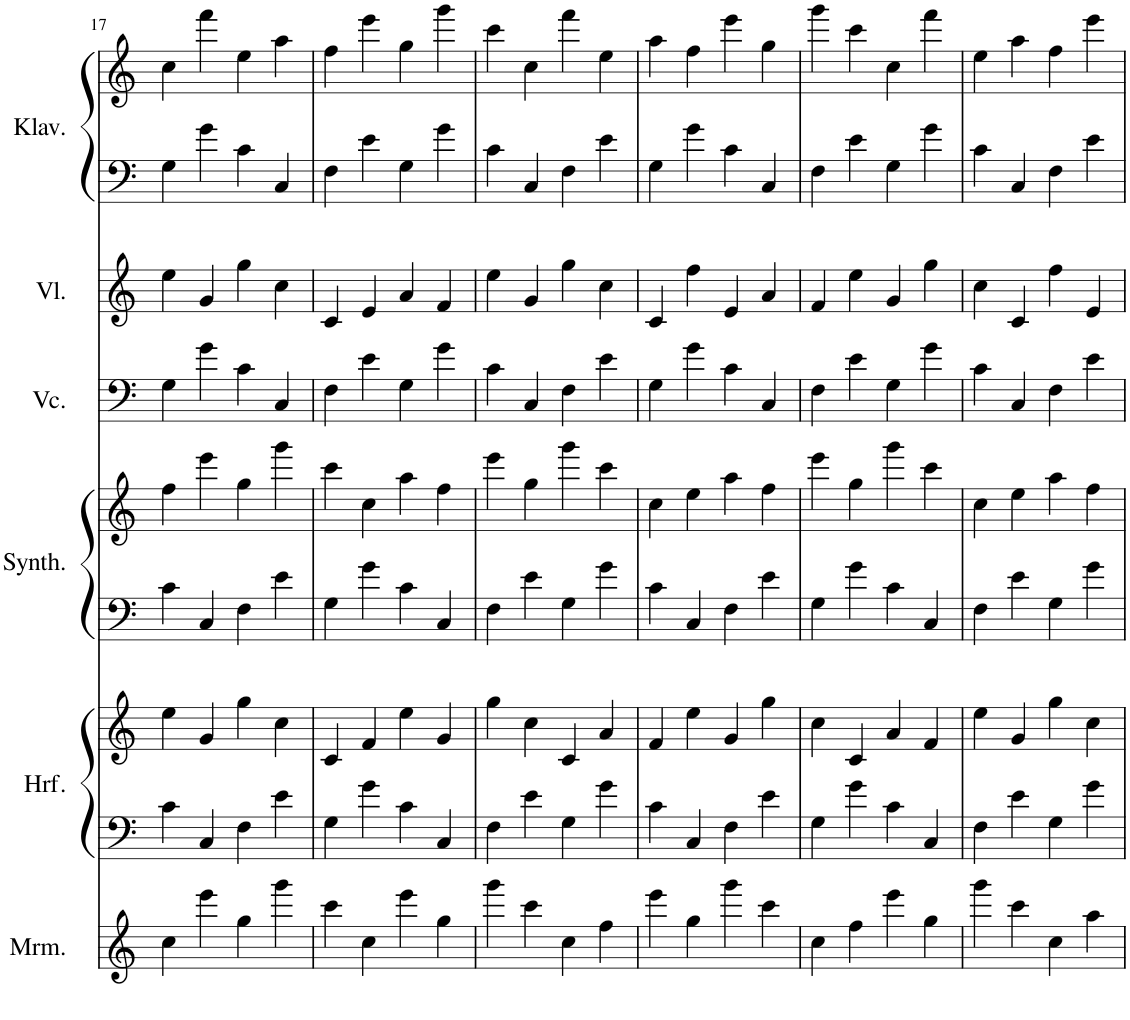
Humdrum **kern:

**kern	**kern	**kern	**kern	**kern	**kern	**kern	**kern	**kern
*part6	*part5	*part5	*part4	*part4	*part3	*part2	*part1	*part1
*staff9	*staff8	*staff7	*staff6	*staff5	*staff4	*staff3	*staff2	*staff1
*I"Marimba	*I"Harfe	*	*I"Fantasia Synthesizer	*	*I"Violoncello	*I"Violine	*I"Klavier	*
*I'Mrm.	*I'Hrf.	*	*I'Synth.	*	*I'Vc.	*I'Vl.	*I'Klav.	*
!!LO:PB:g=z
*clefG2	*clefF4	*clefG2	*clefF4	*clefG2	*clefF4	*clefG2	*clefF4	*clefG2
*k[]	*k[]	*k[]	*k[]	*k[]	*k[]	*k[]	*k[]	*k[]
*M4/4	*M4/4	*M4/4	*M4/4	*M4/4	*M4/4	*M4/4	*M4/4	*M4/4
=17	=17	=17	=17	=17	=17	=17	=17	=17
4cc\	4c\	4ee\	4c\	4ff\	4G\	4ee\	4G\	4cc\
4eee\	4C/	4g/	4C/	4eee\	4g\	4g/	4g\	4fff\
4gg\	4F\	4gg\	4F\	4gg\	4c\	4gg\	4c\	4ee\
4ggg\	4e\	4cc\	4e\	4ggg\	4C/	4cc\	4C/	4aa\
=18	=18	=18	=18	=18	=18	=18	=18	=18
4ccc\	4G\	4c/	4G\	4ccc\	4F\	4c/	4F\	4ff\
4cc\	4g\	4f/	4g\	4cc\	4e\	4e/	4e\	4eee\
4eee\	4c\	4ee\	4c\	4aa\	4G\	4a/	4G\	4gg\
4gg\	4C/	4g/	4C/	4ff\	4g\	4f/	4g\	4ggg\
=19	=19	=19	=19	=19	=19	=19	=19	=19
4ggg\	4F\	4gg\	4F\	4eee\	4c\	4ee\	4c\	4ccc\
4ccc\	4e\	4cc\	4e\	4gg\	4C/	4g/	4C/	4cc\
4cc\	4G\	4c/	4G\	4ggg\	4F\	4gg\	4F\	4fff\
4ff\	4g\	4a/	4g\	4ccc\	4e\	4cc\	4e\	4ee\
=20	=20	=20	=20	=20	=20	=20	=20	=20
4eee\	4c\	4f/	4c\	4cc\	4G\	4c/	4G\	4aa\
4gg\	4C/	4ee\	4C/	4ee\	4g\	4ff\	4g\	4ff\
4ggg\	4F\	4g/	4F\	4aa\	4c\	4e/	4c\	4eee\
4ccc\	4e\	4gg\	4e\	4ff\	4C/	4a/	4C/	4gg\
=21	=21	=21	=21	=21	=21	=21	=21	=21
4cc\	4G\	4cc\	4G\	4eee\	4F\	4f/	4F\	4ggg\
4ff\	4g\	4c/	4g\	4gg\	4e\	4ee\	4e\	4ccc\
4eee\	4c\	4a/	4c\	4ggg\	4G\	4g/	4G\	4cc\
4gg\	4C/	4f/	4C/	4ccc\	4g\	4gg\	4g\	4fff\
=22	=22	=22	=22	=22	=22	=22	=22	=22
4ggg\	4F\	4ee\	4F\	4cc\	4c\	4cc\	4c\	4ee\
4ccc\	4e\	4g/	4e\	4ee\	4C/	4c/	4C/	4aa\
4cc\	4G\	4gg\	4G\	4aa\	4F\	4ff\	4F\	4ff\
4aa\	4g\	4cc\	4g\	4ff\	4e\	4e/	4e\	4eee\
=	=	=	=	=	=	=	=	=
*-	*-	*-	*-	*-	*-	*-	*-	*-
